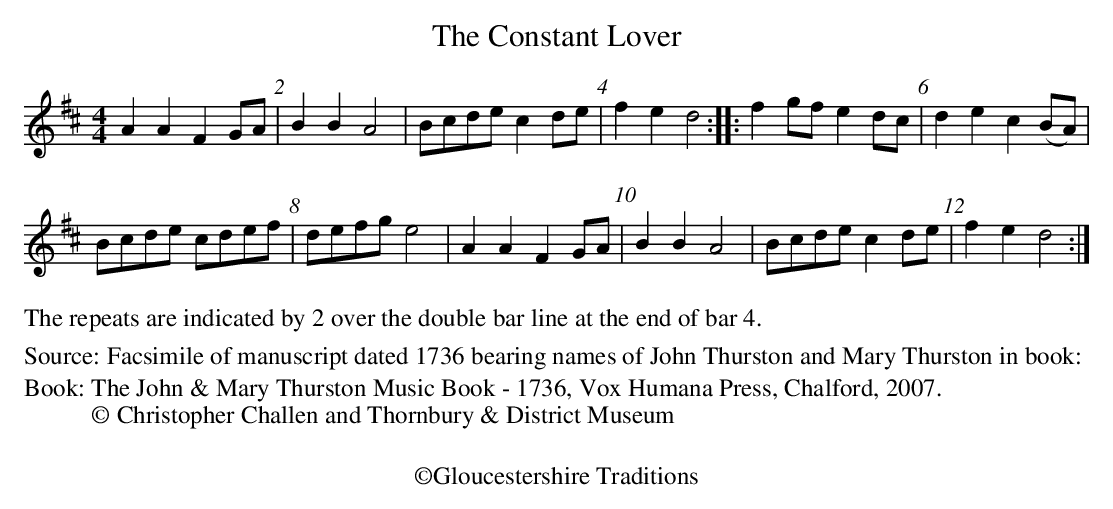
X:1
T:Constant Lover, The
L:1/8
M:4/4
K:D
A2 A2 F2 GA  | B2 B2 A4 | Bcde c2 de | f2 e2 d4 :: f2 gf e2 dc | d2 e2 c2 (BA) |
Bcde cdef | defg e4 | A2 A2 F2 GA | B2 B2 A4 | Bcde c2 de | f2 e2 d4 :|
